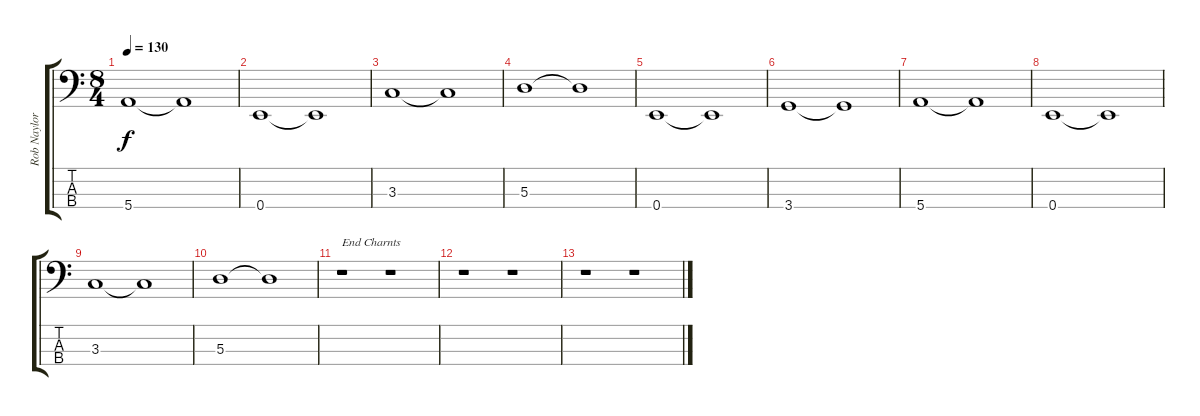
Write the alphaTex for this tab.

\track ("Rob Naylor" "Rob Naylor") {instrument electricbasspick}
\staff {score tabs}
\tuning (G2 D2 A1 E1) {hide}
\ts (8 4)
\tempo 130
\clef f4
\ks c
5.4.1{dy f} 5.4{t}.1 |
0.4.1 0.4{t}.1 |
3.3.1 3.3{t}.1 |
5.3.1 5.3{t}.1 |
0.4.1 0.4{t}.1 |
3.4.1 3.4{t}.1 |
5.4.1 5.4{t}.1 |
0.4.1 0.4{t}.1 |
3.3.1{txt ""} 3.3{t}.1 |
5.3.1 5.3{t}.1 |
r.1{txt "End Charnts"} r.1 |
r.1 r.1 |
r.1 r.1
